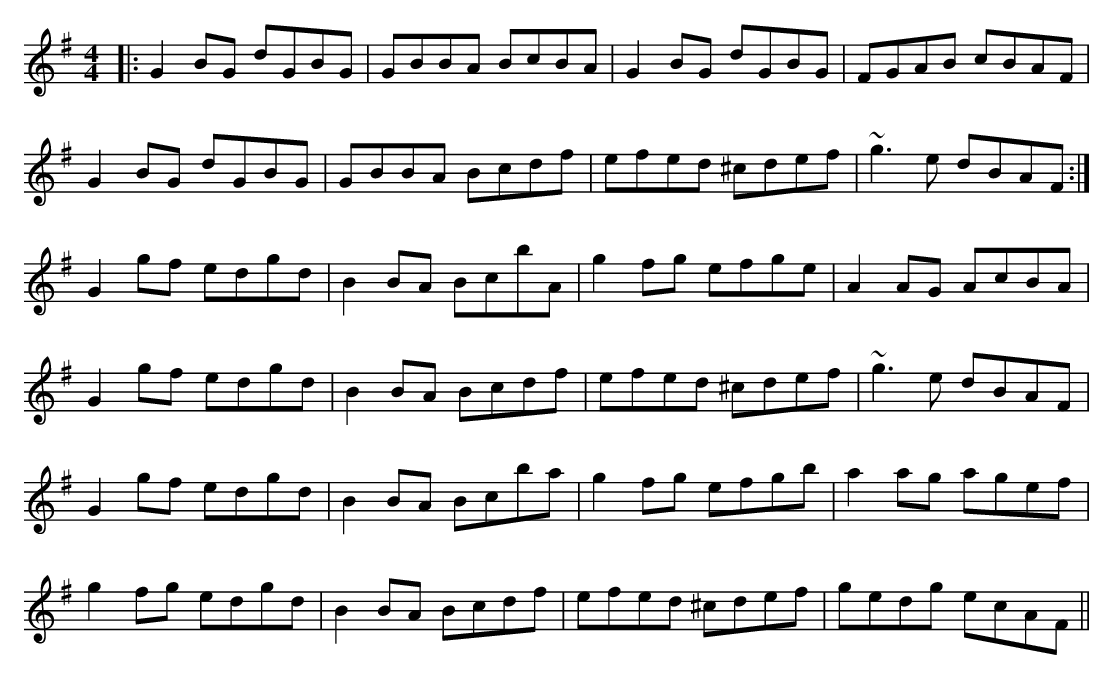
X:1
M:4/4
K:G
|:G2BG dGBG|GBBA BcBA|G2BG dGBG|FGAB cBAF|
G2BG dGBG|GBBA Bcdf|efed ^cdef|~g3e dBAF:|
G2gf edgd|B2BA BcbA|g2fg efge|A2AG AcBA|
G2gf edgd|B2BA Bcdf|efed ^cdef|~g3e dBAF|
G2gf edgd|B2BA Bcba|g2fg efgb|a2ag agef|
g2fg edgd|B2BA Bcdf|efed ^cdef|gedg ecAF||
